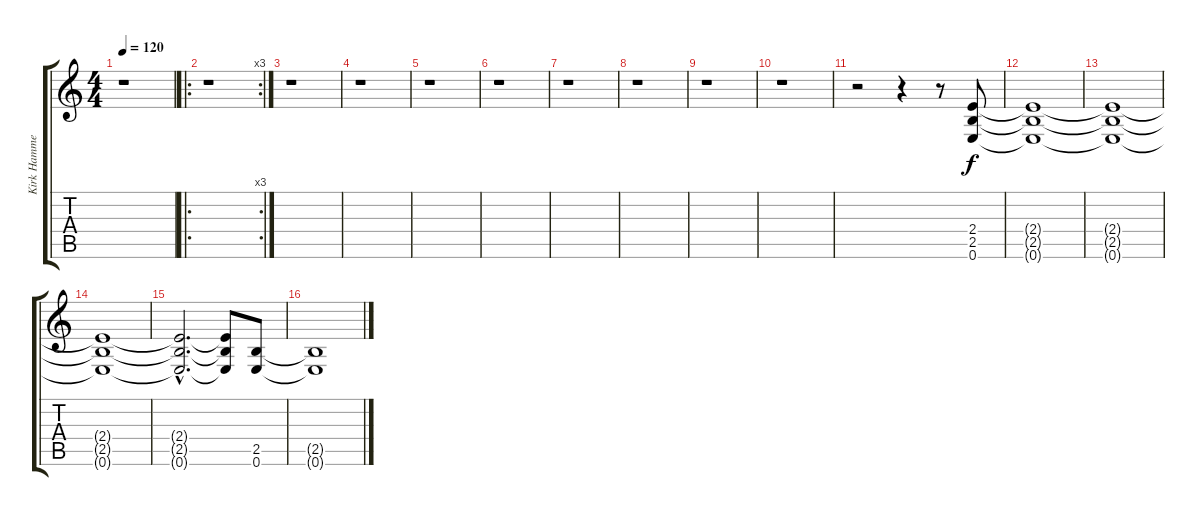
\track ("Kirk Hammett (Rhythm)" "Kirk Hamme") {instrument distortionguitar}
\staff {score tabs}
\tuning (E4 B3 G3 D3 A2 E2) {hide}
\ts (4 4)
\tempo 120
\clef g2
\ks c
r.1{dy f instrument distortionguitar} |
\ro
\rc 3
r.1 |
r.1 |
r.1 |
r.1 |
r.1 |
r.1 |
r.1 |
r.1 |
r.1 |
r.2 r.4 r.8 (2.4 2.5 0.6).8 |
(2.4{t} 2.5{t} 0.6{t}).1 |
(2.4{t} 2.5{t} 0.6{t}).1 |
(2.4{t} 2.5{t} 0.6{t}).1 |
(2.4{hac t} 2.5{hac t} 0.6{hac t}).2{d} (2.4{t} 2.5{t} 0.6{t}).8 (2.5 0.6).8 |
(2.5{t} 0.6{t}).1
